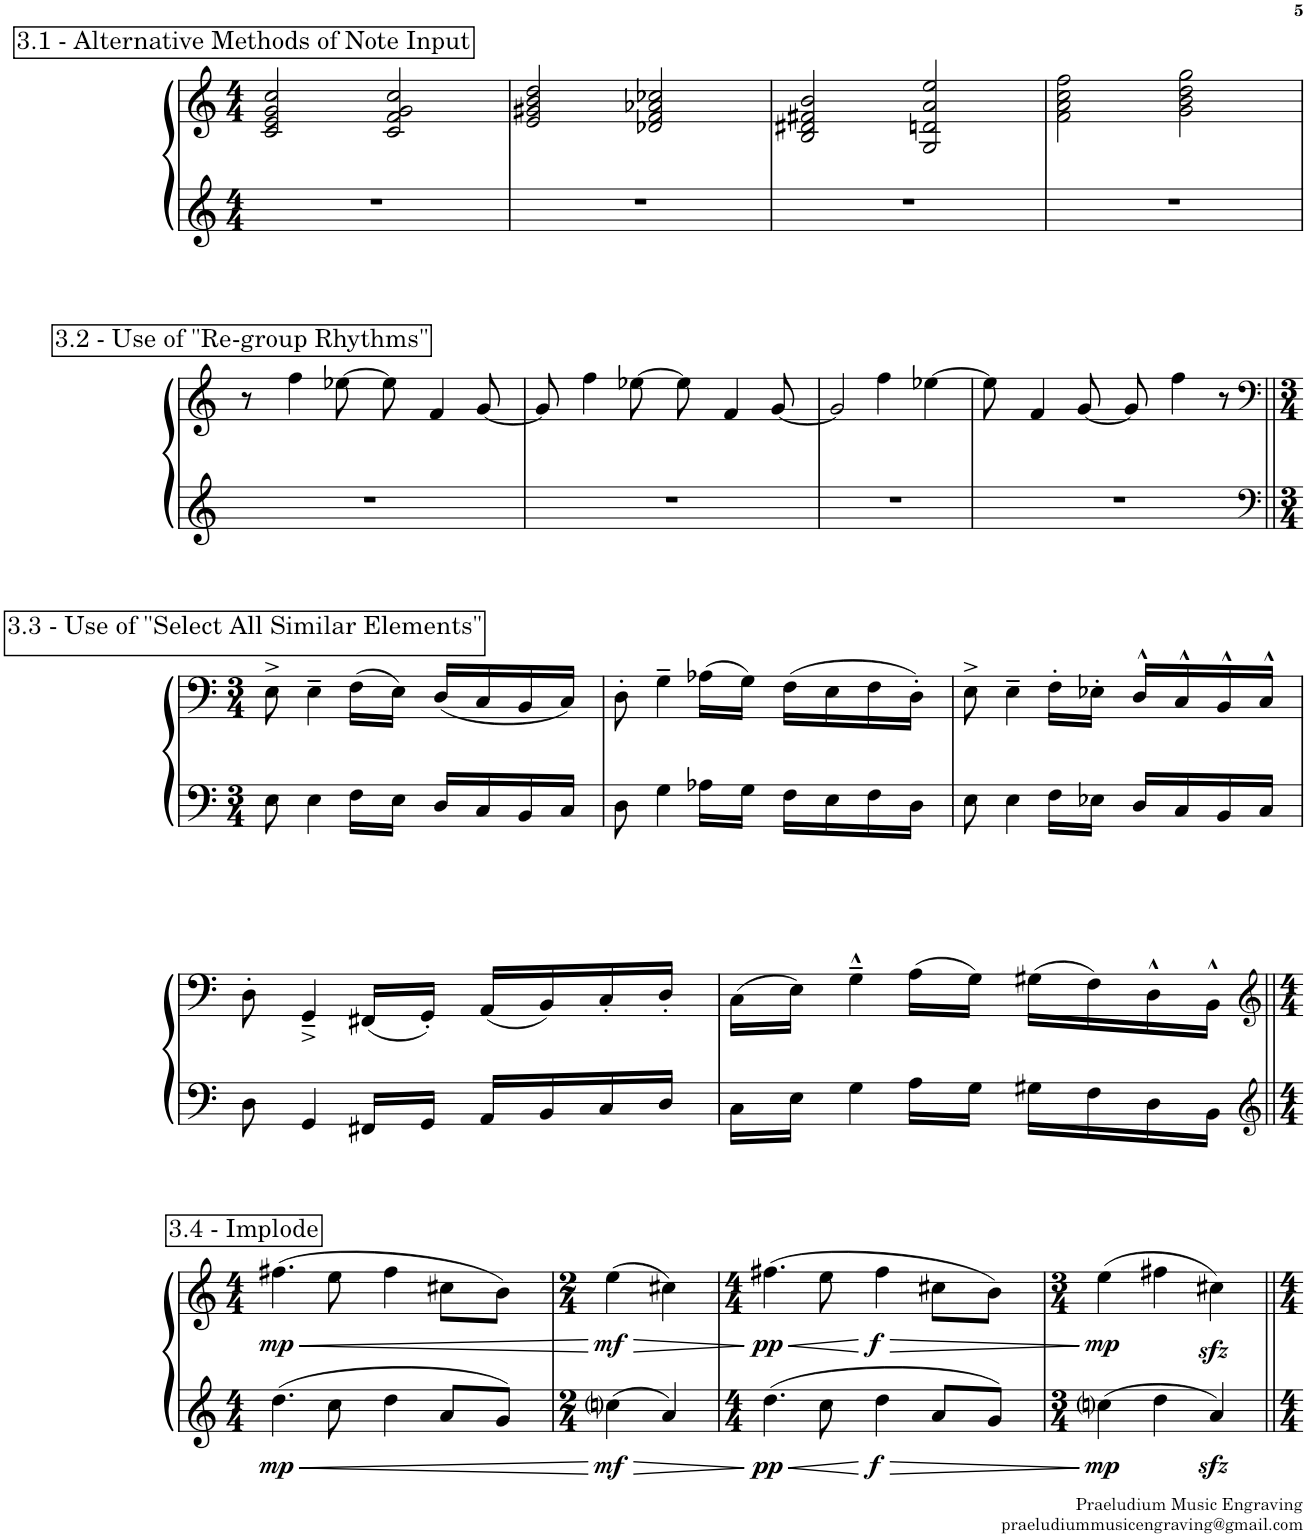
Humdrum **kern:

**kern	**kern	**dynam
*part1	*part1	*part1
*staff2	*staff1	*staff1/2
*I"Piano	*	*
*I'Pno.	*	*
!!LO:PB:g=z
*clefG2	*clefG2	*
*k[]	*k[]	*
*M4/4	*M4/4	*
!!LO:REH:place=s1:a:fs=12:t=3.1 - Alternative Methods of Note Input
=39	=39	=39
1r	2c/ 2e/ 2g/ 2cc/	.
.	2c/ 2f/ 2g/ 2cc/	.
=40	=40	=40
1r	2e/ 2g#X/ 2b/ 2dd/	.
.	2d-X/ 2f/ 2a-X/ 2cc-X/	.
=41	=41	=41
1r	2B/ 2d#X/ 2f#X/ 2b/	.
.	2G/ 2dn/ 2a/ 2ee/	.
=42	=42	=42
1r	2f\ 2a\ 2cc\ 2ff\	.
.	2g\ 2b\ 2dd\ 2gg\	.
!!LO:LB:g=z
!!LO:REH:place=s1:a:fs=12:t=3.2 - Use of "Re-group Rhythms"
=43	=43	=43
1r	8r	.
.	4ff\	.
.	[8ee-X\	.
.	8ee-\]	.
.	4f/	.
.	[8g/	.
=44	=44	=44
1r	8g/]	.
.	4ff\	.
.	[8ee-X\	.
.	8ee-\]	.
.	4f/	.
.	[8g/	.
=45	=45	=45
1r	2g/]	.
.	4ff\	.
.	[4ee-X\	.
=46	=46	=46
1r	8ee-\]	.
.	4f/	.
.	[8g/	.
.	8g/]	.
.	4ff\	.
.	8r	.
!!LO:LB:g=z
!!LO:REH:place=s1:a:t=
!!LO:REH:place=s1:a:fs=12:t=3.3 - Use of "Select All Similar Elements"
=47||	=47||	=47||
*clefF4	*clefF4	*
*M3/4	*M3/4	*
8E\	8E^\	.
4E\	4E~\	.
16F\LL	(16F\LL	.
16E\JJ	16E\JJ)	.
16D/LL	(16D/LL	.
16C/	16C/	.
16BB/	16BB/	.
16C/JJ	16C/JJ)	.
=48	=48	=48
8D\	8D'\	.
4G\	4G~\	.
16A-X\LL	(16A-X\LL	.
16G\JJ	16G\JJ)	.
16F\LL	(16F\LL	.
16E\	16E\	.
16F\	16F\	.
16D\JJ	16D'\JJ)	.
=49	=49	=49
8E\	8E^\	.
4E\	4E~\	.
16F\LL	16F'\LL	.
16E-X\JJ	16E-X'\JJ	.
16D/LL	16D^^/LL	.
16C/	16C^^/	.
16BB/	16BB^^/	.
16C/JJ	16C^^/JJ	.
!!LO:LB:g=z
=50	=50	=50
8D\	8D'\	.
4GG/	4GG~^/	.
16FF#X/LL	(16FF#X/LL	.
16GG/JJ	16GG'/JJ)	.
16AA/LL	(16AA/LL	.
16BB/	16BB/)	.
16C/	16C'/	.
16D/JJ	16D'/JJ	.
=51	=51	=51
16C\LL	(16C\LL	.
16E\JJ	16E\JJ)	.
4G\	4G~^^\	.
16A\LL	(16A\LL	.
16G\JJ	16G\JJ)	.
16G#X\LL	(16G#X\LL	.
16F\	16F\)	.
16D\	16D^^\	.
16BB\JJ	16BB^^\JJ	.
!!LO:LB:g=z
!!LO:REH:place=s1:a:fs=12:t=3.4 - Implode
=52||	=52||	=52||
*clefG2	*clefG2	*
*M4/4	*M4/4	*
!	!	!LO:HP:b
!	!	!LO:DY:n=1:b=2
!	!	!LO:DY:n=2:b
4.dd\	(4.ff#X\	< mp mp
8cc\	8ee\	.
4dd\	4ff#\	.
8a/L	8cc#X\L	.
8g/J	8b\J)	.
.	.	[
=53	=53	=53
*M2/4	*M2/4	*
!	!	!LO:HP:b
!	!	!LO:DY:n=1:b=2
!	!	!LO:DY:n=2:b
4ccni\	(4ee\	> mf mf
4a/	4cc#X\)	.
.	.	]
=54	=54	=54
*M4/4	*M4/4	*
!	!	!LO:HP:b
!	!	!LO:DY:n=1:b=2
!	!	!LO:DY:n=2:b
4.dd\	(4.ff#X\	< pp pp
8cc\	8ee\	.
!	!	!LO:HP:n=1:b
!	!	!LO:DY:n=3:b=2
!	!	!LO:DY:n=4:b
4dd\	4ff#\	[ > f f
8a/L	8cc#X\L	.
8g/J	8b\J)	.
.	.	]
=55	=55	=55
*M3/4	*M3/4	*
!	!	!LO:DY:b=2
!	!	!LO:DY:n=1:b
4ccni\	(4ee\	mp mp
4dd\	4ff#X\	.
4azz</	4cc#Xzz<\)	.
=||	=||	=||
*-	*-	*-
